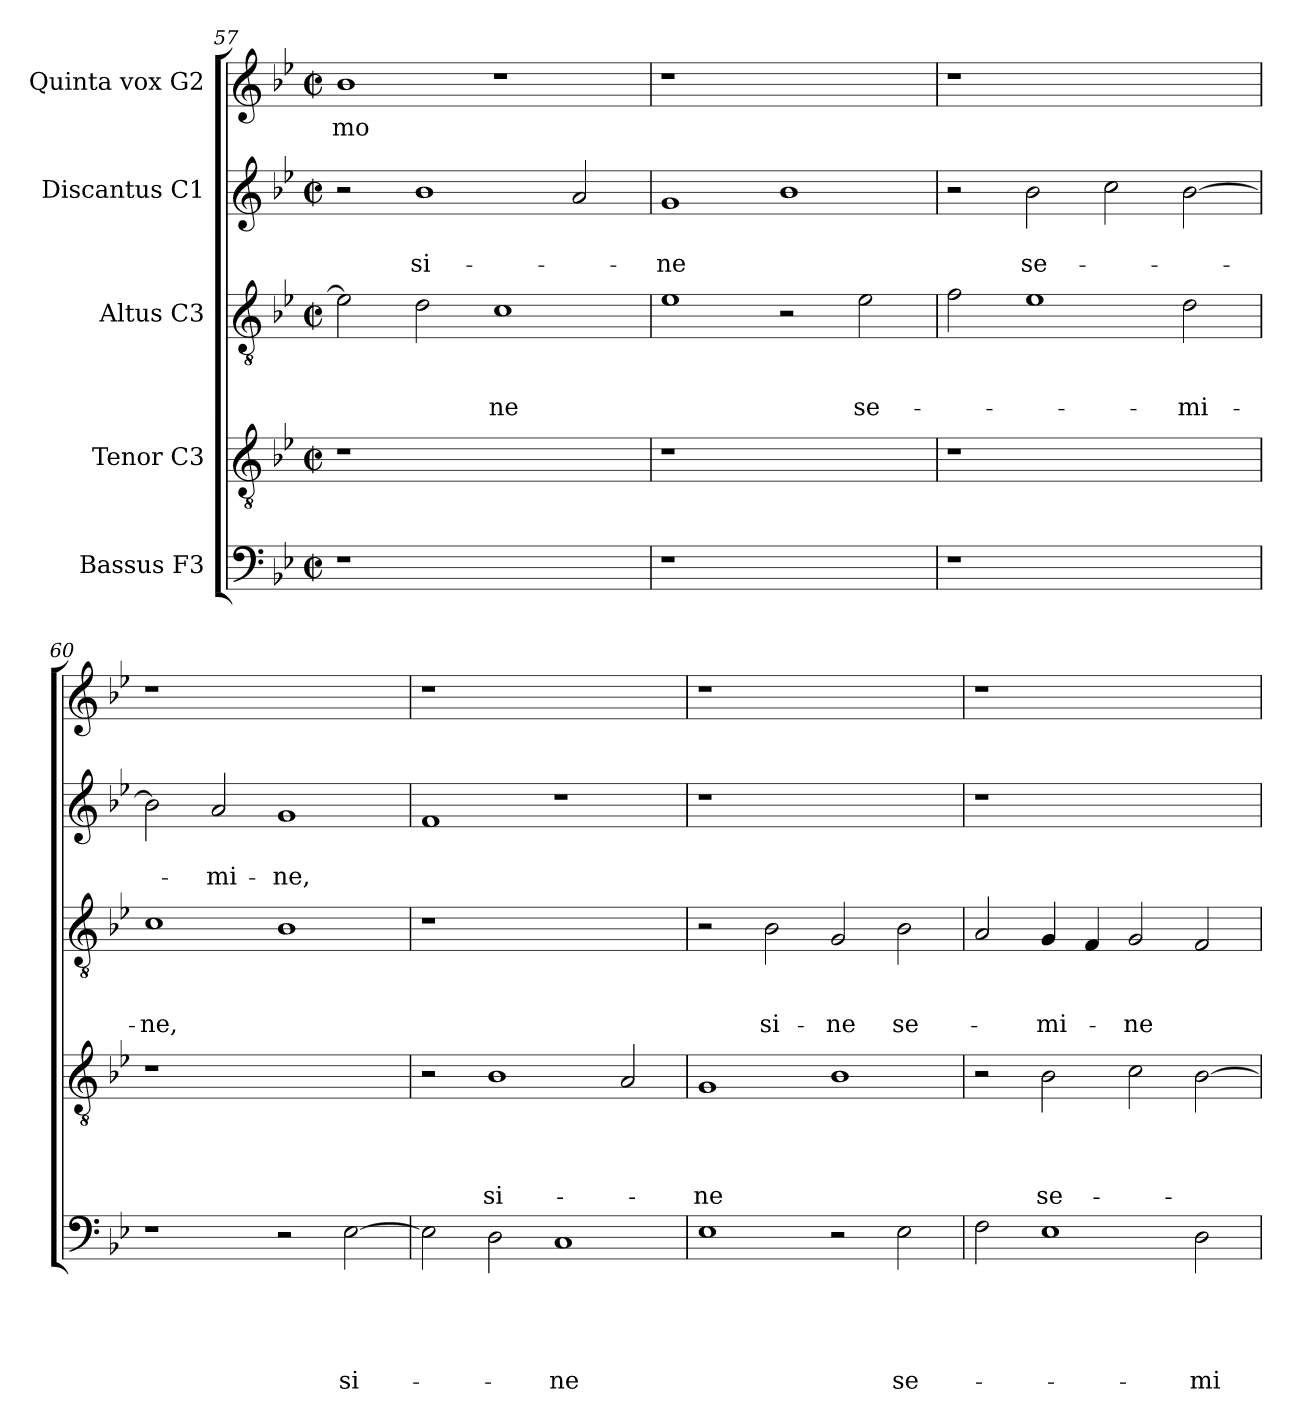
**kern	**text	**text	**text	**text	**text	**kern	**text	**text	**text	**text	**kern	**text	**text	**text	**kern	**text	**text	**kern	**text
*part5	*part5	*part5	*part5	*part5	*part5	*part4	*part4	*part4	*part4	*part4	*part3	*part3	*part3	*part3	*part2	*part2	*part2	*part1	*part1
*staff5	*staff5	*staff5	*staff5	*staff5	*staff5	*staff4	*staff4	*staff4	*staff4	*staff4	*staff3	*staff3	*staff3	*staff3	*staff2	*staff2	*staff2	*staff1	*staff1
*I"Bassus F3	*	*	*	*	*	*I"Tenor C3	*	*	*	*	*I"Altus C3	*	*	*	*I"Discantus C1	*	*	*I"Quinta vox G2	*
*clefF4	*	*	*	*	*	*clefGv2	*	*	*	*	*clefGv2	*	*	*	*clefG2	*	*	*clefG2	*
*k[b-e-]	*	*	*	*	*	*k[b-e-]	*	*	*	*	*k[b-e-]	*	*	*	*k[b-e-]	*	*	*k[b-e-]	*
*B-:	*	*	*	*	*	*B-:	*	*	*	*	*B-:	*	*	*	*B-:	*	*	*B-:	*
*M2/2	*	*	*	*	*	*M2/2	*	*	*	*	*M2/2	*	*	*	*M2/2	*	*	*M2/2	*
*met(c|)	*	*	*	*	*	*met(c|)	*	*	*	*	*met(c|)	*	*	*	*met(c|)	*	*	*met(c|)	*
=57	=57	=57	=57	=57	=57	=57	=57	=57	=57	=57	=57	=57	=57	=57	=57	=57	=57	=57	=57
1r	.	.	.	.	.	1r	.	.	.	.	2e-\]	.	.	.	2r	.	.	1b-	-mo
.	.	.	.	.	.	.	.	.	.	.	2d\	.	.	.	1b-	.	si-	.	.
1ryy	.	.	.	.	.	1ryy	.	.	.	.	1c	.	.	-ne	.	.	.	1r	.
.	.	.	.	.	.	.	.	.	.	.	.	.	.	.	2a/	.	.	.	.
=58	=58	=58	=58	=58	=58	=58	=58	=58	=58	=58	=58	=58	=58	=58	=58	=58	=58	=58	=58
1r	.	.	.	.	.	1r	.	.	.	.	1e-	.	.	.	1g	.	-ne	1r	.
1ryy	.	.	.	.	.	1ryy	.	.	.	.	2r	.	.	.	1b-	.	.	1ryy	.
.	.	.	.	.	.	.	.	.	.	.	2e-\	.	.	se-	.	.	.	.	.
=59	=59	=59	=59	=59	=59	=59	=59	=59	=59	=59	=59	=59	=59	=59	=59	=59	=59	=59	=59
1r	.	.	.	.	.	1r	.	.	.	.	2f\	.	.	.	2r	.	.	1r	.
.	.	.	.	.	.	.	.	.	.	.	1e-	.	.	.	2b-\	.	se-	.	.
1ryy	.	.	.	.	.	1ryy	.	.	.	.	.	.	.	.	2cc\	.	.	1ryy	.
.	.	.	.	.	.	.	.	.	.	.	2d\	.	.	-mi-	[2b-\	.	.	.	.
=60	=60	=60	=60	=60	=60	=60	=60	=60	=60	=60	=60	=60	=60	=60	=60	=60	=60	=60	=60
1r	.	.	.	.	.	1r	.	.	.	.	1c	.	.	-ne,	2b-\]	.	.	1r	.
.	.	.	.	.	.	.	.	.	.	.	.	.	.	.	2a/	.	-mi-	.	.
2r	.	.	.	.	.	1ryy	.	.	.	.	1B-	.	.	.	1g	.	-ne,	1ryy	.
[2E-\	.	.	.	.	si-	.	.	.	.	.	.	.	.	.	.	.	.	.	.
=61	=61	=61	=61	=61	=61	=61	=61	=61	=61	=61	=61	=61	=61	=61	=61	=61	=61	=61	=61
2E-\]	.	.	.	.	.	2r	.	.	.	.	1r	.	.	.	1f	.	.	1r	.
2D\	.	.	.	.	.	1B-	.	.	.	si-	.	.	.	.	.	.	.	.	.
1C	.	.	.	.	-ne	.	.	.	.	.	1ryy	.	.	.	1r	.	.	1ryy	.
.	.	.	.	.	.	2A/	.	.	.	.	.	.	.	.	.	.	.	.	.
=62	=62	=62	=62	=62	=62	=62	=62	=62	=62	=62	=62	=62	=62	=62	=62	=62	=62	=62	=62
1E-	.	.	.	.	.	1G	.	.	.	-ne	2r	.	.	.	1r	.	.	1r	.
.	.	.	.	.	.	.	.	.	.	.	2B-\	.	.	si-	.	.	.	.	.
2r	.	.	.	.	.	1B-	.	.	.	.	2G/	.	.	-ne	1ryy	.	.	1ryy	.
2E-\	.	.	.	.	se-	.	.	.	.	.	2B-\	.	.	se-	.	.	.	.	.
!!LO:PB:g=z
=63	=63	=63	=63	=63	=63	=63	=63	=63	=63	=63	=63	=63	=63	=63	=63	=63	=63	=63	=63
2F\	.	.	.	.	.	2r	.	.	.	.	2A/	.	.	.	1r	.	.	1r	.
1E-	.	.	.	.	.	2B-\	.	.	.	se-	4G/	.	.	-mi-	.	.	.	.	.
.	.	.	.	.	.	.	.	.	.	.	4F/	.	.	.	.	.	.	.	.
.	.	.	.	.	.	2c\	.	.	.	.	2G/	.	.	-ne	1ryy	.	.	1ryy	.
2D\	.	.	.	.	-mi-	[2B-\	.	.	.	.	2F/	.	.	.	.	.	.	.	.
=	=	=	=	=	=	=	=	=	=	=	=	=	=	=	=	=	=	=	=
*-	*-	*-	*-	*-	*-	*-	*-	*-	*-	*-	*-	*-	*-	*-	*-	*-	*-	*-	*-
